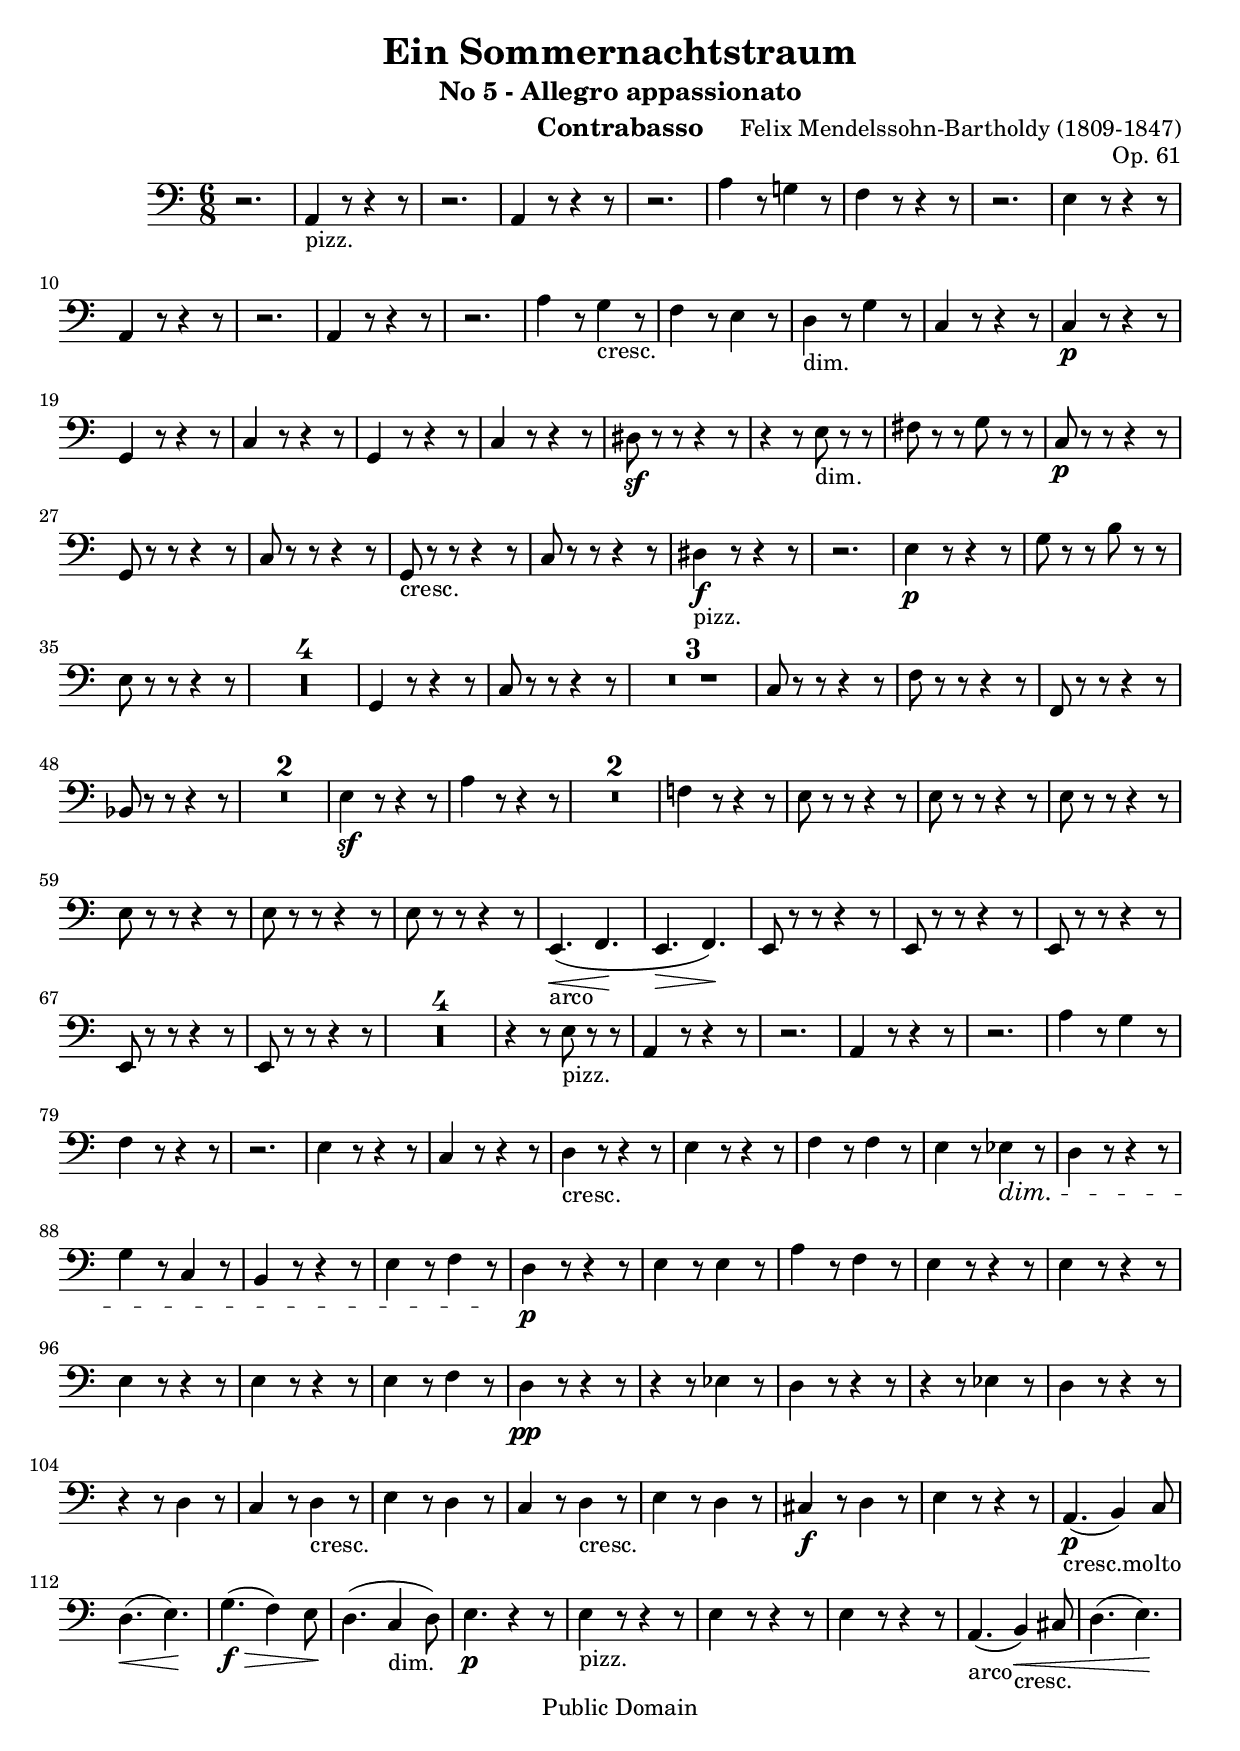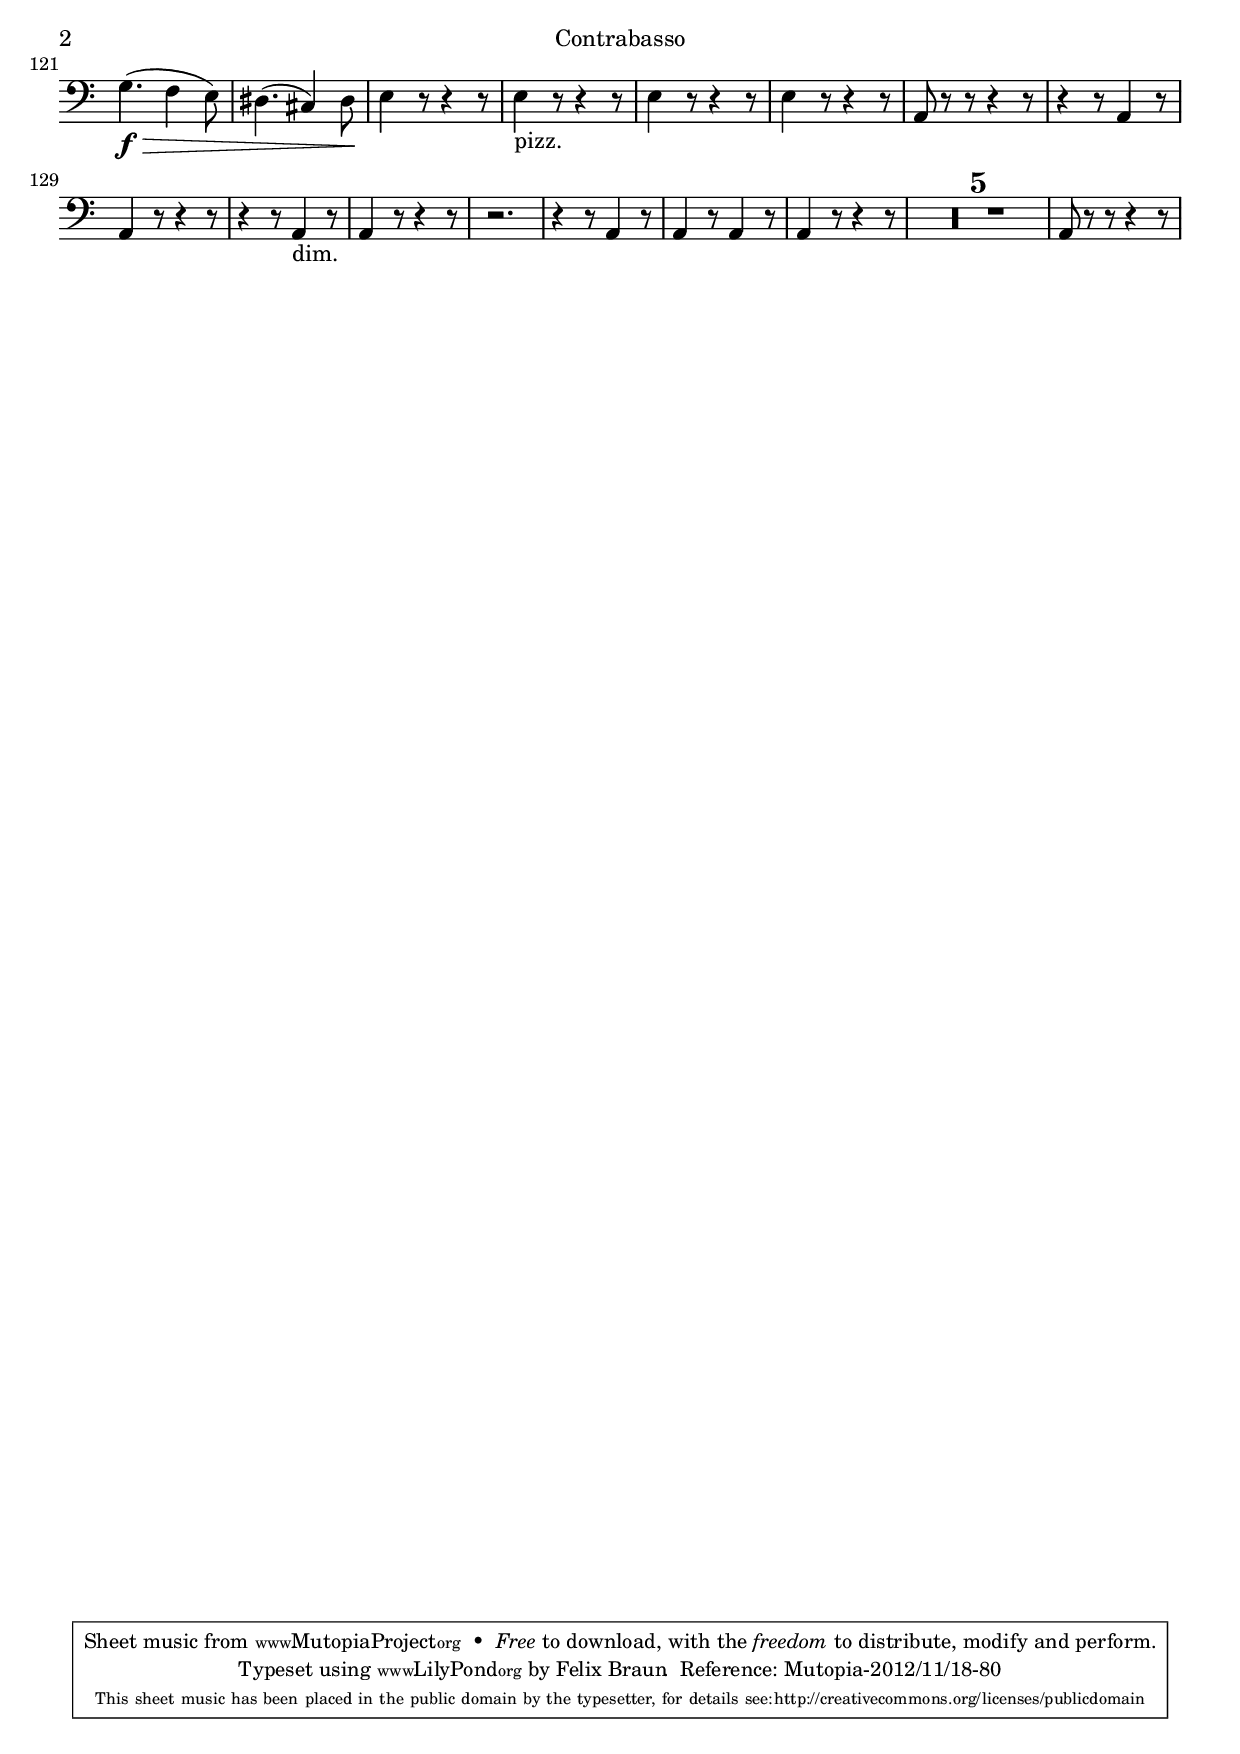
\header{
filename =	 "contrabasso-part.ly"
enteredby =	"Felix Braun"
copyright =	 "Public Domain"
}

\version "2.16.0"

\include "sntglobal.ly"
\header{
filename =	 "contrabasso.ly"
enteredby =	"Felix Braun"
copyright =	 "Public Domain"
}

\version "2.16.0"
\include "deutsch.ly"

fe =  { r8 r4 r8 }

contrabasso =  \relative c {
r2. | a4-"pizz." \fe | r2. | a4 \fe | r2. | a'4 r8 g!4 r8 |
f4 \fe | r2. | e4 \fe | 
a,4 \fe | r2. |
a4 \fe | r2. |
a'4 r8 g4-"cresc." r8 | f4 r8 e4 r8 | d4-"dim." r8 g4 r8 | c,4 \fe |
c4\p \fe |
g4 \fe | c4 \fe | g4 \fe | c4 \fe | dis8\sf r \fe | r4 r8 e-"dim." r r |
fis r r g r r | c,\p r \fe | g r \fe | c r \fe | g-"cresc." r \fe |
%% 30
c r \fe | dis4\f-"pizz." \fe | r2. | e4\p \fe | g8 r r h r r | e, r \fe |
R2.*4 |
%% 40
g,4 \fe | c8 r \fe | R2.*3 | c8 r \fe | f r \fe | f, r \fe | b r \fe | R2.*2 |
%% 51
e4\sf \fe | a4 \fe | R2.*2 | f!4 \fe | e8 r \fe | e r \fe | e r \fe | e r \fe
%% 60
e r \fe | e r \fe | e,4.-"arco"(\<  f\! | e\>  f\!) | e8 r \fe | e r \fe |
e r \fe | e r \fe | e r \fe | R2.*4 |
%% 73
r4 r8 e'-"pizz." r r | a,4 \fe | r2. | a4 \fe | r2. | a'4 r8 g4 r8 | f4 \fe |
r2. | e4 \fe | c4 \fe | d4-"cresc." \fe | e4 \fe | f4 r8 f4 r8 |
e4 r8 es4\dim r8 | d4 \fe | g4 r8 c,4 r8 | h4 \fe | 
%% 90
e4 r8 f4  r8\! | 
d4\p \fe | e r8 e4 r8 | a4 r8 f4 r8 | e4 \fe | e \fe | e \fe | e \fe | 
e r8 f4 r8 | d4\pp \fe | 
%% 100
r4 r8 es4 r8 | d4 \fe | r4 r8 es4 r8 | d4 \fe | r4 r8 d4 r8 | 
c4 r8 d4-"cresc." r8 | e4 r8 d4 r8 | c4 r8 d4-"cresc." r8 | e4 r8 d4 r8 |
cis4\f r8 d4 r8 | 
%% 110
e4 \fe | a,4.\p-"cresc.molto"(  h4) c8 | d4.\<( e)\! |
g\f\>( f4 ) e8\! | d4.( c4-"dim."  d8) | e4.\p r4 r8 | e4-"pizz." \fe | e \fe |
e4 \fe | a,4.-"arco"(  h4)-"cresc."\< cis8 | d4.( e)\! |
g\f\>( f4  e8) | dis4.( cis4 ) dis8\! | e4 \fe | e4-"pizz." \fe | e \fe |
e \fe | a,8 r \fe | r4 r8 a4 r8 | a4 \fe | 
%% 130
r4 r8 a4-"dim." r8 | a4 \fe | r2. |
r4 r8 a4 r8 | a4 r8 a4 r8 | a4 \fe | R2.*5 | a8 r \fe |
}

contrabassoStaff = \new Staff = "contrabasso" <<
	\set Staff.midiInstrument = #"contrabass"
	\set Staff.instrumentName = #"Basso"
	\set Staff.shortInstrumentName = #"Cb."
	\transposition c 
	\clef "bass"
	<< 
		\global
		\contrabasso
	>>
>>

\include "sntheader.ly"

\header {
	instrument = "Contrabasso"
}

\score {
	\contrabassoStaff
	\include "sntpart-paper.ly"
	\version "2.16.0"

\midi{\tempo 4 = 170}

}
